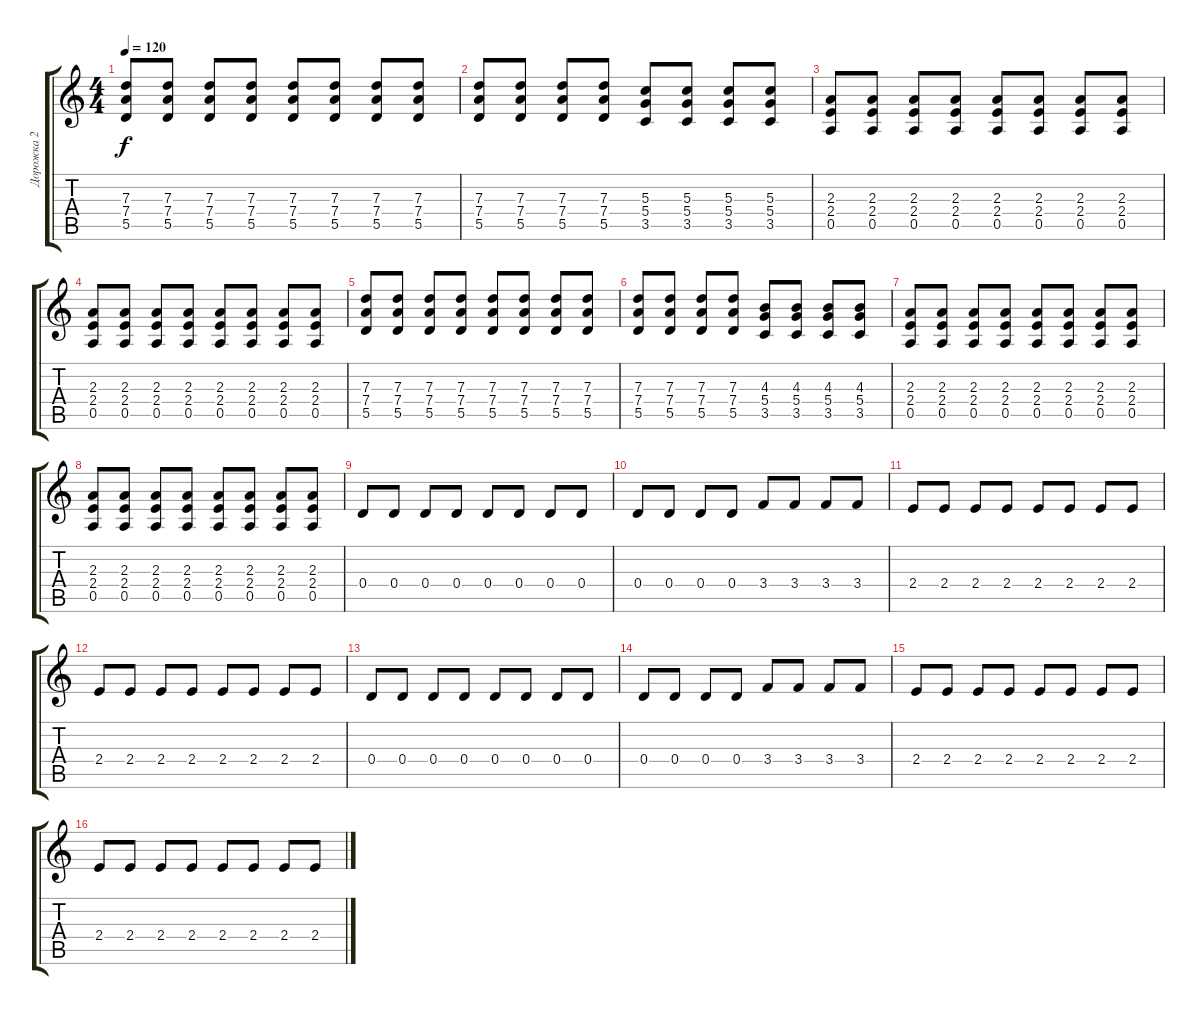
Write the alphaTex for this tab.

\track ("Дорожка 2" "Дорожка 2") {instrument electricguitarjazz}
\staff {score tabs}
\tuning (E4 B3 G3 D3 A2 E2) {hide}
\ts (4 4)
\tempo 120
\clef g2
\ks c
(7.3 7.4 5.5).8{dy f instrument distortionguitar} (7.3 7.4 5.5).8 (7.3 7.4 5.5).8 (7.3 7.4 5.5).8 (7.3 7.4 5.5).8 (7.3 7.4 5.5).8 (7.3 7.4 5.5).8 (7.3 7.4 5.5).8 |
(7.3 7.4 5.5).8 (7.3 7.4 5.5).8 (7.3 7.4 5.5).8 (7.3 7.4 5.5).8 (5.3 5.4 3.5).8 (5.3 5.4 3.5).8 (5.3 5.4 3.5).8 (5.3 5.4 3.5).8 |
(2.3 2.4 0.5).8 (2.3 2.4 0.5).8 (2.3 2.4 0.5).8 (2.3 2.4 0.5).8 (2.3 2.4 0.5).8 (2.3 2.4 0.5).8 (2.3 2.4 0.5).8 (2.3 2.4 0.5).8 |
(2.3 2.4 0.5).8 (2.3 2.4 0.5).8 (2.3 2.4 0.5).8 (2.3 2.4 0.5).8 (2.3 2.4 0.5).8 (2.3 2.4 0.5).8 (2.3 2.4 0.5).8 (2.3 2.4 0.5).8 |
(7.3 7.4 5.5).8{instrument distortionguitar} (7.3 7.4 5.5).8 (7.3 7.4 5.5).8 (7.3 7.4 5.5).8 (7.3 7.4 5.5).8 (7.3 7.4 5.5).8 (7.3 7.4 5.5).8 (7.3 7.4 5.5).8 |
(7.3 7.4 5.5).8 (7.3 7.4 5.5).8 (7.3 7.4 5.5).8 (7.3 7.4 5.5).8 (4.3 5.4 3.5).8 (4.3 5.4 3.5).8 (4.3 5.4 3.5).8 (4.3 5.4 3.5).8 |
(2.3 2.4 0.5).8 (2.3 2.4 0.5).8 (2.3 2.4 0.5).8 (2.3 2.4 0.5).8 (2.3 2.4 0.5).8 (2.3 2.4 0.5).8 (2.3 2.4 0.5).8 (2.3 2.4 0.5).8 |
(2.3 2.4 0.5).8 (2.3 2.4 0.5).8 (2.3 2.4 0.5).8 (2.3 2.4 0.5).8 (2.3 2.4 0.5).8 (2.3 2.4 0.5).8 (2.3 2.4 0.5).8 (2.3 2.4 0.5).8 |
0.4.8{instrument electricguitarjazz} 0.4.8 0.4.8 0.4.8 0.4.8 0.4.8 0.4.8 0.4.8 |
0.4.8 0.4.8 0.4.8 0.4.8 3.4.8 3.4.8 3.4.8 3.4.8 |
2.4.8 2.4.8 2.4.8 2.4.8 2.4.8 2.4.8 2.4.8 2.4.8 |
2.4.8 2.4.8 2.4.8 2.4.8 2.4.8 2.4.8 2.4.8 2.4.8 |
0.4.8 0.4.8 0.4.8 0.4.8 0.4.8 0.4.8 0.4.8 0.4.8 |
0.4.8 0.4.8 0.4.8 0.4.8 3.4.8 3.4.8 3.4.8 3.4.8 |
2.4.8 2.4.8 2.4.8 2.4.8 2.4.8 2.4.8 2.4.8 2.4.8 |
2.4.8 2.4.8 2.4.8 2.4.8 2.4.8 2.4.8 2.4.8 2.4.8
